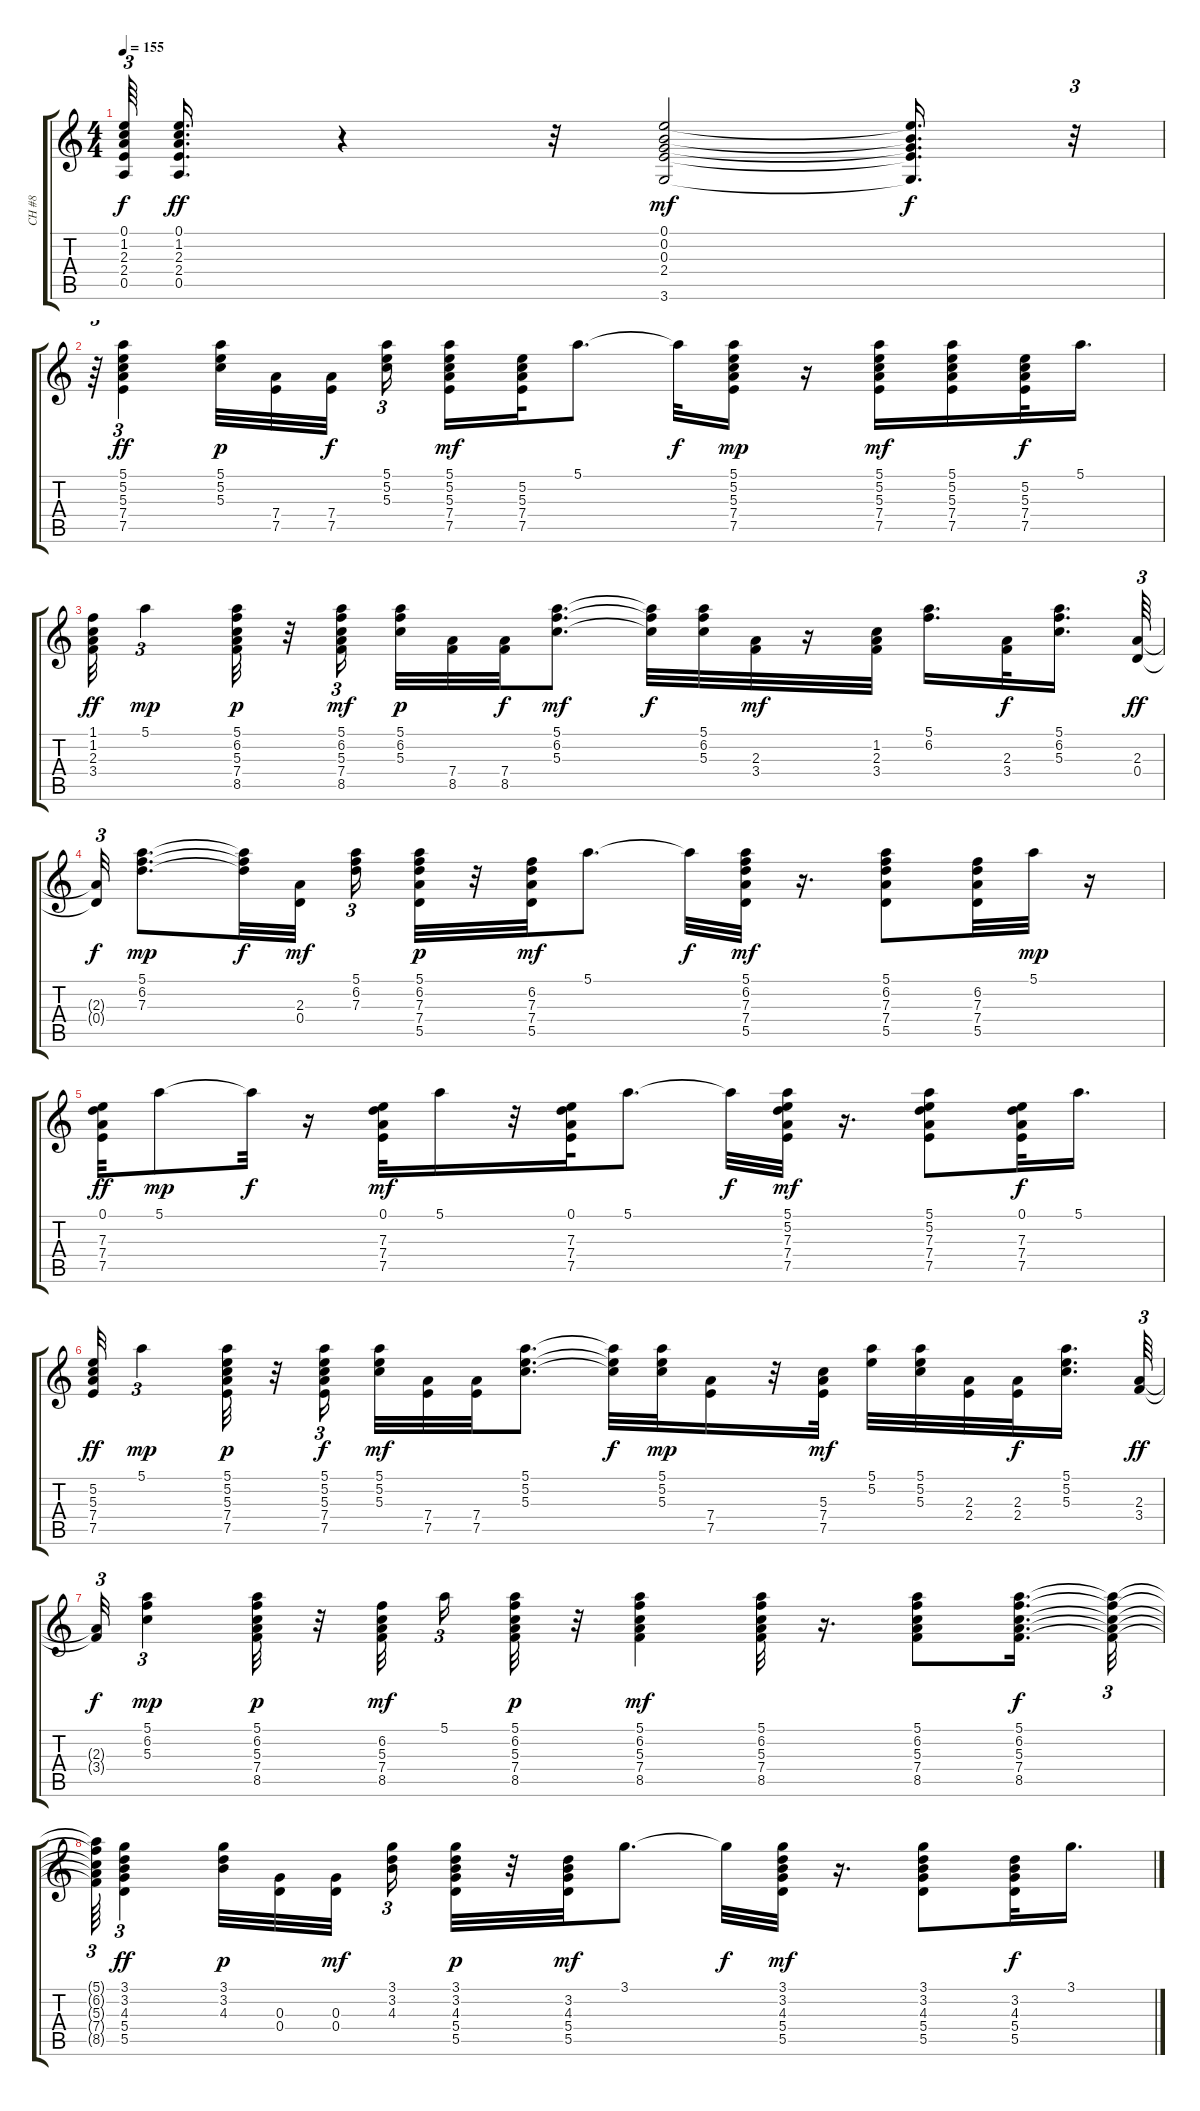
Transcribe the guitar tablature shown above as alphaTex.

\track ("CH #8" "CH #8") {instrument acousticguitarsteel}
\staff {score tabs}
\tuning (E4 B3 G3 D3 A2 E2) {hide}
\ts (4 4)
\tempo 155
\clef g2
\ks c
(0.1{t} 1.2{t} 2.3{t} 2.4{t} 0.5{t}).64{tu (3 2) dy f} (0.1 1.2 2.3 2.4 0.5).16{d dy ff} r.4 r.32 (0.1 0.2 0.3 2.4 3.6).2{dy mf} (0.1{t} 0.2{t} 0.3{t} 2.4{t} 3.6{t}).16{d dy f} r.32{tu (3 2)} |
r.64{tu (3 2)} (5.1 5.2 5.3 7.4 7.5).4{tu (3 2) dy ff} (5.1 5.2 5.3).32{dy p} (7.4 7.5).32 (7.4 7.5).32{dy f} (5.1 5.2 5.3).16{tu (3 2) beam splitsecondary} (5.1 5.2 5.3 7.4 7.5).16{dy mf} (5.2 5.3 7.4 7.5).32 5.1.8{d} 5.1{t}.32{dy f} (5.1 5.2 5.3 7.4 7.5).16{dy mp} r.16 (5.1 5.2 5.3 7.4 7.5).16{dy mf} (5.1 5.2 5.3 7.4 7.5).16 (5.2 5.3 7.4 7.5).32{dy f} 5.1.16{d} |
(1.1 1.2 2.3 3.4).32{dy ff} 5.1.4{tu (3 2) dy mp} (5.1 6.2 5.3 7.4 8.5).32{dy p} r.32 (5.1 6.2 5.3 7.4 8.5).16{tu (3 2) dy mf beam splitsecondary} (5.1 6.2 5.3).32{dy p} (7.4 8.5).32 (7.4 8.5).32{dy f} (5.1 6.2 5.3).8{d dy mf} (5.1{t} 6.2{t} 5.3{t}).32{dy f} (5.1 6.2 5.3).32 (2.3 3.4).32{dy mf} r.16 (1.2 2.3 3.4).32 (5.1 6.2).16{d} (2.3 3.4).32{dy f} (5.1 6.2 5.3).16{d beam splitsecondary} (2.3 0.4).64{tu (3 2) dy ff} |
(2.3{t} 0.4{t}).32{tu (3 2) dy f} (5.1 6.2 7.3).8{d dy mp} (5.1{t} 6.2{t} 7.3{t}).32{dy f} (2.3 0.4).32{dy mf} (5.1 6.2 7.3).16{tu (3 2)} (5.1 6.2 7.3 7.4 5.5).32{dy p} r.32 (6.2 7.3 7.4 5.5).32{dy mf} 5.1.8{d} 5.1{t}.32{dy f} (5.1 6.2 7.3 7.4 5.5).32{dy mf} r.16{d} (5.1 6.2 7.3 7.4 5.5).8 (6.2 7.3 7.4 5.5).32 5.1.32{dy mp} r.16 |
(0.1 7.3 7.4 7.5).32{dy ff} 5.1.8{dy mp} 5.1{t}.32{dy f} r.16 (0.1 7.3 7.4 7.5).32{dy mf} 5.1.16 r.32 (0.1 7.3 7.4 7.5).32 5.1.8{d} 5.1{t}.32{dy f} (5.1 5.2 7.3 7.4 7.5).32{dy mf} r.16{d} (5.1 5.2 7.3 7.4 7.5).8 (0.1 7.3 7.4 7.5).32{dy f} 5.1.16{d} |
(5.2 5.3 7.4 7.5).32{dy ff} 5.1.4{tu (3 2) dy mp} (5.1 5.2 5.3 7.4 7.5).32{dy p} r.32 (5.1 5.2 5.3 7.4 7.5).16{tu (3 2) dy f beam splitsecondary} (5.1 5.2 5.3).32{dy mf} (7.4 7.5).32 (7.4 7.5).32 (5.1 5.2 5.3).8{d} (5.1{t} 5.2{t} 5.3{t}).32{dy f} (5.1 5.2 5.3).32{dy mp} (7.4 7.5).16 r.32 (5.3 7.4 7.5).32{dy mf} (5.1 5.2).32 (5.1 5.2 5.3).32 (2.3 2.4).32 (2.3 2.4).32{dy f} (5.1 5.2 5.3).16{d beam splitsecondary} (2.3 3.4).64{tu (3 2) dy ff} |
(2.3{t} 3.4{t}).32{tu (3 2) dy f} (5.1 6.2 5.3).4{tu (3 2) dy mp} (5.1 6.2 5.3 7.4 8.5).32{dy p} r.32 (6.2 5.3 7.4 8.5).32{dy mf beam splitsecondary} 5.1.16{tu (3 2)} (5.1 6.2 5.3 7.4 8.5).32{dy p} r.32 (5.1 6.2 5.3 7.4 8.5).4{dy mf} (5.1 6.2 5.3 7.4 8.5).32 r.16{d} (5.1 6.2 5.3 7.4 8.5).8 (5.1 6.2 5.3 7.4 8.5).16{d dy f} (5.1{t} 6.2{t} 5.3{t} 7.4{t} 8.5{t}).32{tu (3 2)} |
(5.1{t} 6.2{t} 5.3{t} 7.4{t} 8.5{t}).64{tu (3 2)} (3.1 3.2 4.3 5.4 5.5).4{tu (3 2) dy ff} (3.1 3.2 4.3).32{dy p} (0.3 0.4).32 (0.3 0.4).32{dy mf} (3.1 3.2 4.3).16{tu (3 2)} (3.1 3.2 4.3 5.4 5.5).32{dy p} r.32 (3.2 4.3 5.4 5.5).32{dy mf} 3.1.8{d} 3.1{t}.32{dy f} (3.1 3.2 4.3 5.4 5.5).32{dy mf} r.16{d} (3.1 3.2 4.3 5.4 5.5).8 (3.2 4.3 5.4 5.5).32{dy f} 3.1.16{d}
